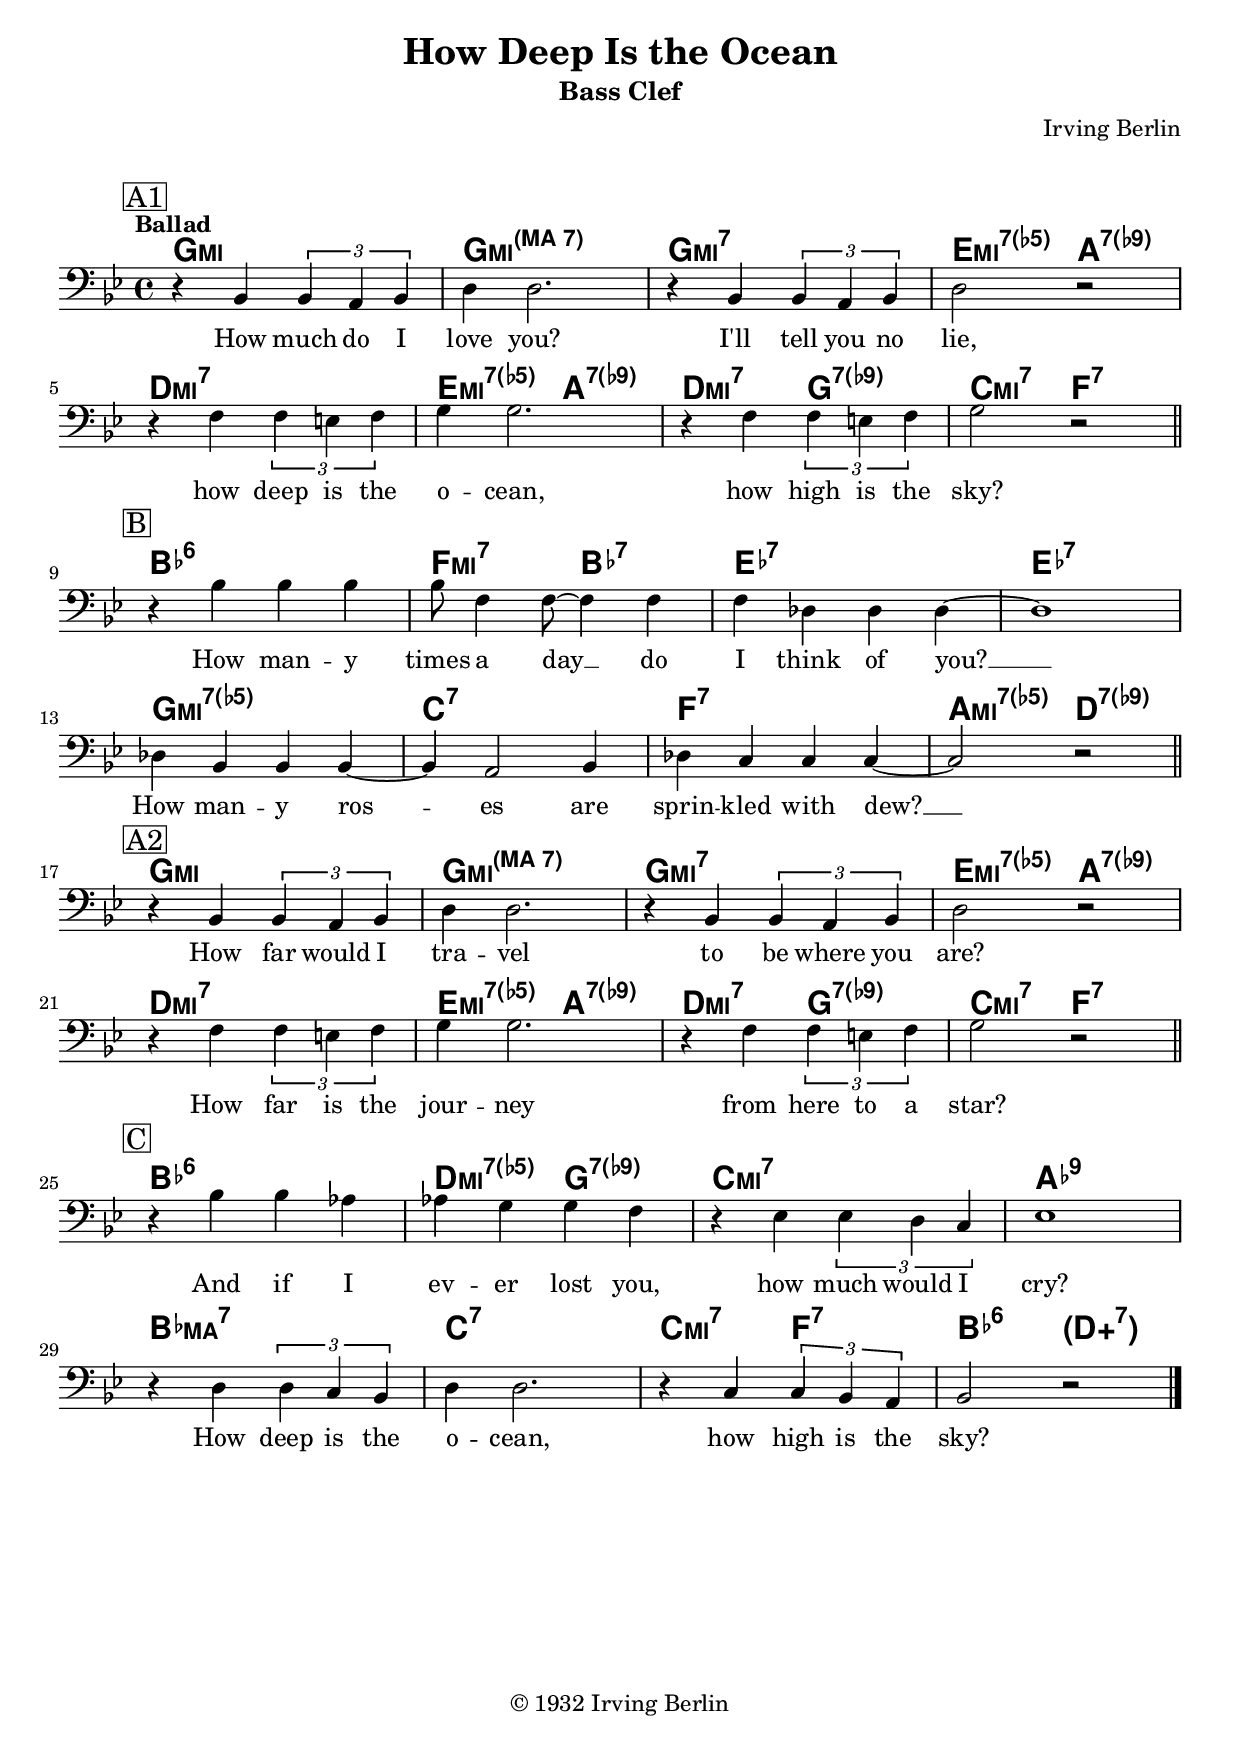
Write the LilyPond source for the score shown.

\version "2.24.0"

\include "english.ly"

instrument = "Bass Clef"
whatKey = bf,,
whatClef = "bass"

%% -*- Mode: LilyPond -*-

\include "lead-sheets.ily"

\header {
  title = "How Deep Is the Ocean"
  subtitle = \instrument
  composer = "Irving Berlin"
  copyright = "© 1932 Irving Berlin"
}

refrainLyrics = \lyricmode {
  How much do I love you?
  I'll tell you no lie,
  how deep is the o -- cean,
  how high is the sky?

  How man -- y times a day __ do I think of you? __
  How man -- y ros -- es are sprin -- kled with dew? __
  
  How far would I tra -- vel
  to be where you are?
  How far is the jour -- ney from here to a star?
  
  And if I ev -- er lost you,
  how much would I cry?
  How deep is the o -- cean,
  how high is the sky?
}

refrainChords = \chordmode {
  c1:m c1:m7+ c1:m7 a2:m7.5- d2:7.9-
  g1:m7 a2:m7.5- d2:7.9- g2:m7 c2:7.9- f2:m7 bf2:7
  
  ef1:6 bf2:m7 ef2:7 af1:7 af1:7
  c1:m7.5- f1:7 bf1:7 d2:m7.5- g2:7.9-

  c1:m c1:m7+ c1:m7 a2:m7.5- d2:7.9-
  g1:m7 a2:m7.5- d2:7.9- g2:m7 c2:7.9- f2:m7 bf2:7
  
  ef1:6 g2:m7.5- c2:7.9- f1:m7 df1:9
  ef1:maj7 f1:7 f2:m7 bf2:7 ef2:6 \chordInsideParens{ g2:7.5+ }
}

refrainKey = ef

refrainMelody = \relative f' {
  \time 4/4
  \key \refrainKey \major
  \clef \whatClef
  \tempo "Ballad"

  \mark \markup{ \box "A1" }
  
  r4 ef4 \tuplet 3/2 { ef4 d4 ef4 } | g4 g2. |
  r4 ef4 \tuplet 3/2 { ef4 d4 ef4 } | g2 r2 |
  r4 bf4 \tuplet 3/2 { bf4 a4 bf4 } | c4 c2. |
  r4 bf4 \tuplet 3/2 { bf4 a4 bf4 } | c2 r2 |
  
  \bar "||"
  \break

  \mark \markup{ \box "B" }
  
  r4 ef4 ef4 ef4 | ef8 bf4 bf8~ bf4 bf4 |
  bf4 gf4 gf4 gf4~ | gf1 |
  gf4 ef4 ef4 ef4~ | ef4 d2 ef4 |
  gf4 f4 f4 f4~ | f2 r2 |

  \bar "||"
  \break

  \mark \markup{ \box "A2" }
  
  r4 ef4 \tuplet 3/2 { ef4 d4 ef4 } | g4 g2. |
  r4 ef4 \tuplet 3/2 { ef4 d4 ef4 } | g2 r2 |
  r4 bf4 \tuplet 3/2 { bf4 a4 bf4 } | c4 c2. |
  r4 bf4 \tuplet 3/2 { bf4 a4 bf4 } | c2 r2 |
  
  \bar "||"
  \break

  \mark \markup{ \box "C" }
  
  r4 ef4 ef4 df4 | df4 c4 c4 bf4 |
  r4 af4 \tuplet 3/2 { af4 g4 f4  } | af1 |
  r4 g4 \tuplet 3/2 { g4 f4 ef4 } | g4 g2. |
  r4 f4 \tuplet 3/2 { f4 ef4 d4 } | ef2 r2 |

  \bar "|."
}

\include "paper.ily"

\markup {
  % Leave a gap after the header
  \vspace #1
}

\include "refrain.ily"

